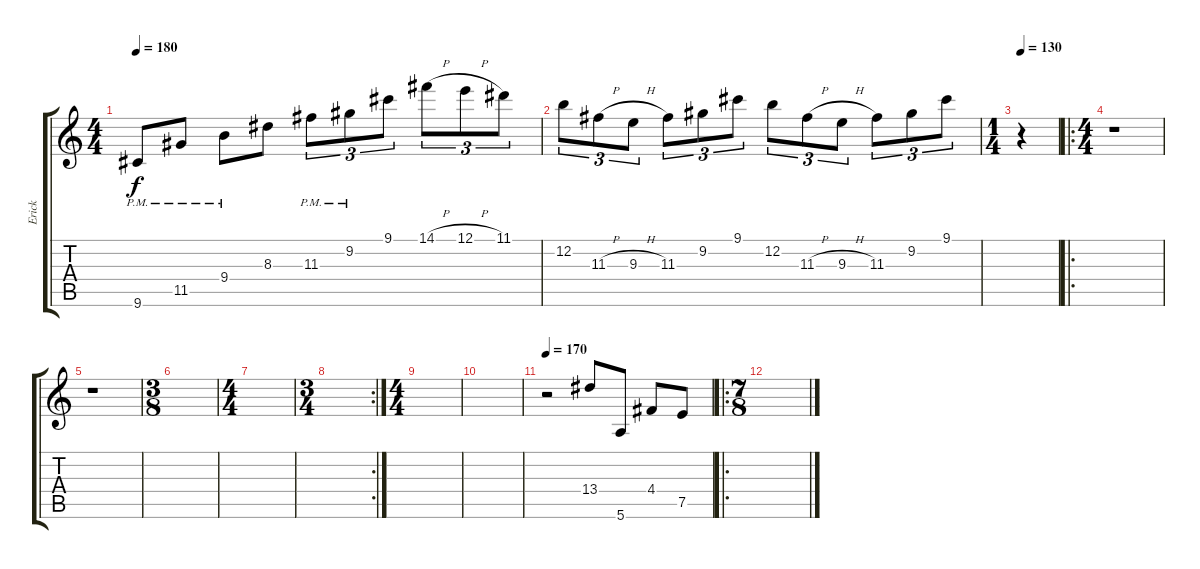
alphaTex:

\track ("Erick" "Erick") {instrument electricguitarclean}
\staff {score tabs}
\tuning (E4 B3 G3 D3 A2 E2) {hide}
\ts (4 4)
\tempo 180
\clef g2
\ks c
9.6{pm}.8{dy f} 11.5{pm}.8 9.4{pm}.8 8.3.8 11.3{pm}.8{tu (3 2)} 9.2{pm}.8{tu (3 2)} 9.1.8{tu (3 2)} 14.1{h}.8{tu (3 2)} 12.1{h}.8{tu (3 2)} 11.1.8{tu (3 2)} |
12.2.8{tu (3 2)} 11.3{h}.8{tu (3 2)} 9.3{h}.8{tu (3 2)} 11.3.8{tu (3 2)} 9.2.8{tu (3 2)} 9.1.8{tu (3 2)} 12.2.8{tu (3 2)} 11.3{h}.8{tu (3 2)} 9.3{h}.8{tu (3 2)} 11.3.8{tu (3 2)} 9.2.8{tu (3 2)} 9.1.8{tu (3 2)} |
\ts (1 4)
\tempo 130
r.4 |
\ro
\ts (4 4)
r.1 |
r.1 |
\ts (3 8)
|
\ts (4 4)
|
\rc 2
\ts (3 4)
|
\ts (4 4)
|
|
\tempo 170
r.2 13.4.8 5.6.8 4.4.8 7.5.8 |
\ro
\ts (7 8)
